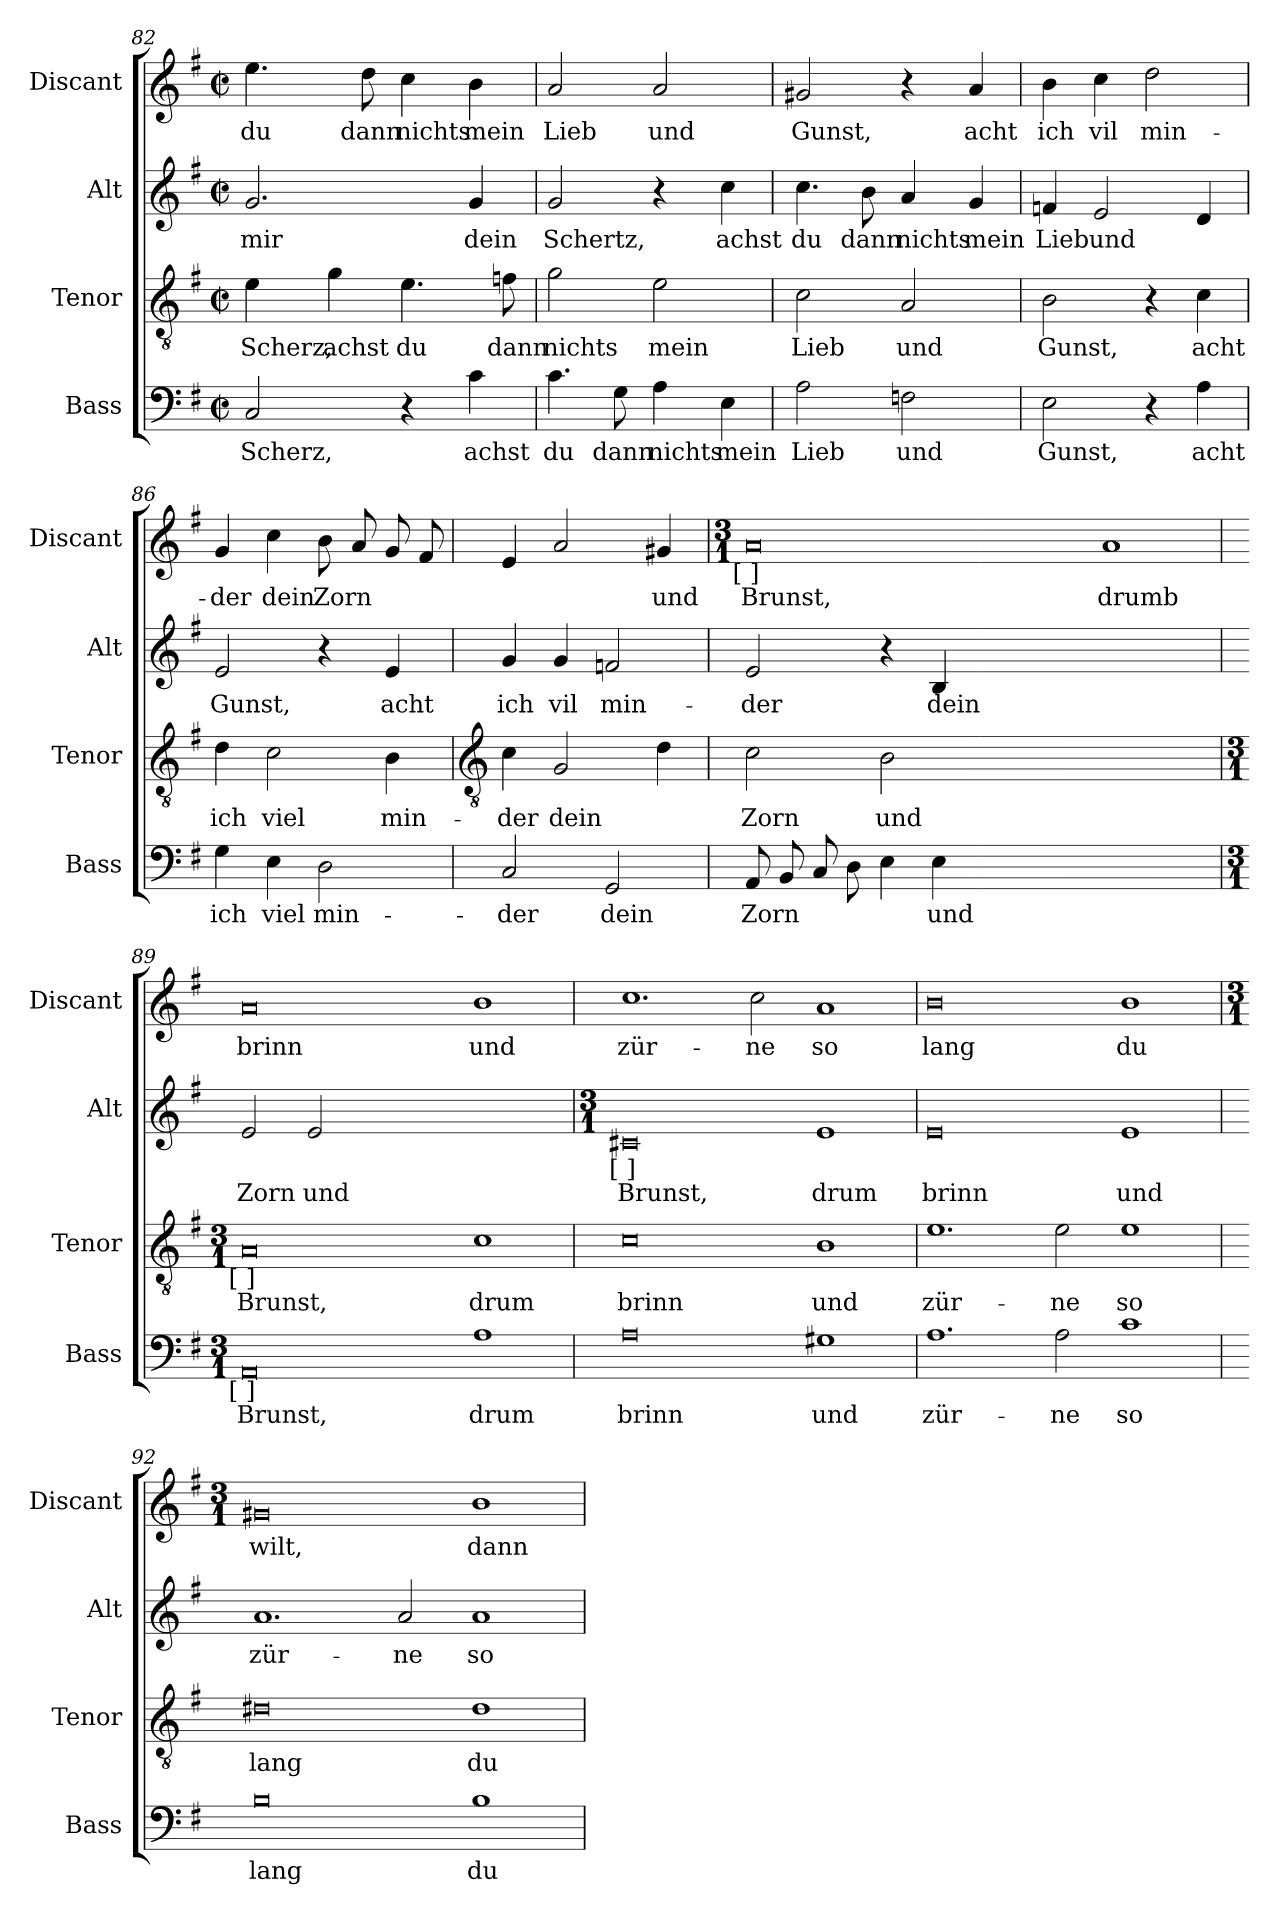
**kern	**text	**kern	**text	**kern	**text	**kern	**text
*part4	*part4	*part3	*part3	*part2	*part2	*part1	*part1
*staff4	*staff4	*staff3	*staff3	*staff2	*staff2	*staff1	*staff1
*I"Bass	*	*I"Tenor	*	*I"Alt	*	*I"Discant	*
*I'Bass	*	*I'Tenor	*	*I'Alt	*	*I'Discant	*
!!LO:LB:g=z
*clefF4	*	*clefGv2	*	*clefG2	*	*clefG2	*
*k[f#]	*	*k[f#]	*	*k[f#]	*	*k[f#]	*
*G:	*	*G:	*	*G:	*	*G:	*
*M2/2	*	*M2/2	*	*M2/2	*	*M2/2	*
*met(c|)	*	*met(c|)	*	*met(c|)	*	*met(c|)	*
=82	=82	=82	=82	=82	=82	=82	=82
!	!LO:LY:b	!	!LO:LY:b	!	!LO:LY:b	!	!LO:LY:b
2C	Scherz,	4e	Scherz,	2.g	mir	4.ee	du
!	!	!	!LO:LY:b	!	!	!	!
.	.	4g	achst	.	.	.	.
!	!	!	!	!	!	!	!LO:LY:b
.	.	.	.	.	.	8dd	dann
!	!	!	!LO:LY:b	!	!	!	!LO:LY:b
4r	.	4.e	du	.	.	4cc	nichts
!	!LO:LY:b	!	!	!	!LO:LY:b	!	!LO:LY:b
4c	achst	.	.	4g	dein	4b	mein
!	!	!	!LO:LY:b	!	!	!	!
.	.	8f	dann	.	.	.	.
!!LO:LB:g=z
=83	=83	=83	=83	=83	=83	=83	=83
!	!LO:LY:b	!	!LO:LY:b	!	!LO:LY:b	!	!LO:LY:b
4.c	du	2g	nichts	2g	Schertz,	2a	Lieb
!	!LO:LY:b	!	!	!	!	!	!
8G	dann	.	.	.	.	.	.
!	!LO:LY:b	!	!LO:LY:b	!	!	!	!LO:LY:b
4A	nichts	2e	mein	4r	.	2a	und
!	!LO:LY:b	!	!	!	!LO:LY:b	!	!
4E	mein	.	.	4cc	achst	.	.
=84	=84	=84	=84	=84	=84	=84	=84
!	!LO:LY:b	!	!LO:LY:b	!	!LO:LY:b	!	!LO:LY:b
2A	Lieb	2c	Lieb	4.cc	du	2g#X	Gunst,
!	!	!	!	!	!LO:LY:b	!	!
.	.	.	.	8b	dann	.	.
!	!LO:LY:b	!	!LO:LY:b	!	!LO:LY:b	!	!
2Fn	und	2A	und	4a	nichts	4r	.
!	!	!	!	!	!LO:LY:b	!	!LO:LY:b
.	.	.	.	4g	mein	4a	acht
=85	=85	=85	=85	=85	=85	=85	=85
!	!LO:LY:b	!	!LO:LY:b	!	!LO:LY:b	!	!LO:LY:b
2E	Gunst,	2B	Gunst,	4fn	Lieb	4b	ich
!	!	!	!	!	!LO:LY:b	!	!LO:LY:b
.	.	.	.	2e	und	4cc	vil
!	!	!	!	!	!	!	!LO:LY:b
4r	.	4r	.	.	.	2dd	min-
!	!LO:LY:b	!	!LO:LY:b	!	!	!	!
4A	acht	4c	acht	4d	.	.	.
!!LO:LB:g=z
=86	=86	=86	=86	=86	=86	=86	=86
!	!LO:LY:b	!	!LO:LY:b	!	!LO:LY:b	!	!LO:LY:b
4G	ich	4d	ich	2e	Gunst,	4g	-der
!	!LO:LY:b	!	!LO:LY:b	!	!	!	!LO:LY:b
4E	viel	2c	viel	.	.	4cc	dein
!	!LO:LY:b	!	!	!	!	!	!LO:LY:b
2D	min-	.	.	4r	.	8bL	Zorn
.	.	.	.	.	.	8a	.
!	!	!	!LO:LY:b	!	!LO:LY:b	!	!
.	.	4B	min-	4e	acht	8g	.
.	.	.	.	.	.	8f#	.
!!LO:LB:g=z
=87	=87	=87	=87	=87	=87	=87	=87
*	*	*clefGv2	*	*	*	*	*
!	!LO:LY:b	!	!LO:LY:b	!	!LO:LY:b	!	!
2C	-der	4c	-der	4g	ich	4e	.
!	!	!	!LO:LY:b	!	!LO:LY:b	!	!
.	.	2G	dein	4g	vil	2a	.
!	!LO:LY:b	!	!	!	!LO:LY:b	!	!
2GG	dein	.	.	2fn	min-	.	.
!	!	!	!	!	!	!	!LO:LY:b
.	.	4d	.	.	.	4g#X	und
!!LO:LB:g=z
=88	=88	=88	=88	=88	=88	=88	=88
*	*	*	*	*	*	*M3/1	*
!	!	!	!	!	!	!LO:TX:b:cj:t=[  ]	!
!	!LO:LY:b	!	!LO:LY:b	!	!LO:LY:b	!	!LO:LY:b
8AAL	Zorn	2c	Zorn	2e	-der	0a	Brunst,
8BB	.	.	.	.	.	.	.
8C	.	.	.	.	.	.	.
8D	.	.	.	.	.	.	.
!	!	!	!LO:LY:b	!	!	!	!
4E	.	2B	und	4r	.	.	.
!	!LO:LY:b	!	!	!	!LO:LY:b	!	!
4E	und	.	.	4B	dein	.	.
0ryy	.	0ryy	.	0ryy	.	.	.
!	!	!	!	!	!	!	!LO:LY:b
.	.	.	.	.	.	1a	drumb
=89	=89	=89	=89	=89	=89	=89	=89
*M3/1	*	*M3/1	*	*	*	*	*
!	!	!LO:TX:b:cj:t=[  ]	!	!	!	!	!
!LO:TX:b:cj:t=[  ]	!	!	!	!	!	!	!
!	!LO:LY:b	!	!LO:LY:b	!	!LO:LY:b	!	!LO:LY:b
0AA	Brunst,	0A	Brunst,	2e	Zorn	0a	brinn
!	!	!	!	!	!LO:LY:b	!	!
.	.	.	.	2e	und	.	.
.	.	.	.	0ryy	.	.	.
!	!LO:LY:b	!	!LO:LY:b	!	!	!	!LO:LY:b
1A	drum	1c	drum	.	.	1b	und
=90	=90	=90	=90	=90	=90	=90	=90
*	*	*	*	*M3/1	*	*	*
!	!	!	!	!LO:TX:b:cj:t=[  ]	!	!	!
!	!LO:LY:b	!	!LO:LY:b	!	!LO:LY:b	!	!LO:LY:b
0A	brinn	0c	brinn	0c#X	Brunst,	1.cc	zür-
!	!	!	!	!	!	!	!LO:LY:b
.	.	.	.	.	.	2cc	-ne
!	!LO:LY:b	!	!LO:LY:b	!	!LO:LY:b	!	!LO:LY:b
1G#X	und	1B	und	1e	drum	1a	so
=91	=91	=91	=91	=91	=91	=91	=91
!	!LO:LY:b	!	!LO:LY:b	!	!LO:LY:b	!	!LO:LY:b
1.A	zür-	1.e	zür-	0e	brinn	0b	lang
!	!LO:LY:b	!	!LO:LY:b	!	!	!	!
2A	-ne	2e	-ne	.	.	.	.
!	!LO:LY:b	!	!LO:LY:b	!	!LO:LY:b	!	!LO:LY:b
1c	so	1e	so	1e	und	1b	du
!!LO:LB:g=z
=92	=92	=92	=92	=92	=92	=92	=92
*	*	*	*	*	*	*M3/1	*
!	!LO:LY:b	!	!LO:LY:b	!	!LO:LY:b	!	!LO:LY:b
0B	lang	0d#X	lang	1.a	zür-	0g#X	wilt,
!	!	!	!	!	!LO:LY:b	!	!
.	.	.	.	2a	-ne	.	.
!	!LO:LY:b	!	!LO:LY:b	!	!LO:LY:b	!	!LO:LY:b
1B	du	1d#	du	1a	so	1b	dann
=	=	=	=	=	=	=	=
*-	*-	*-	*-	*-	*-	*-	*-
